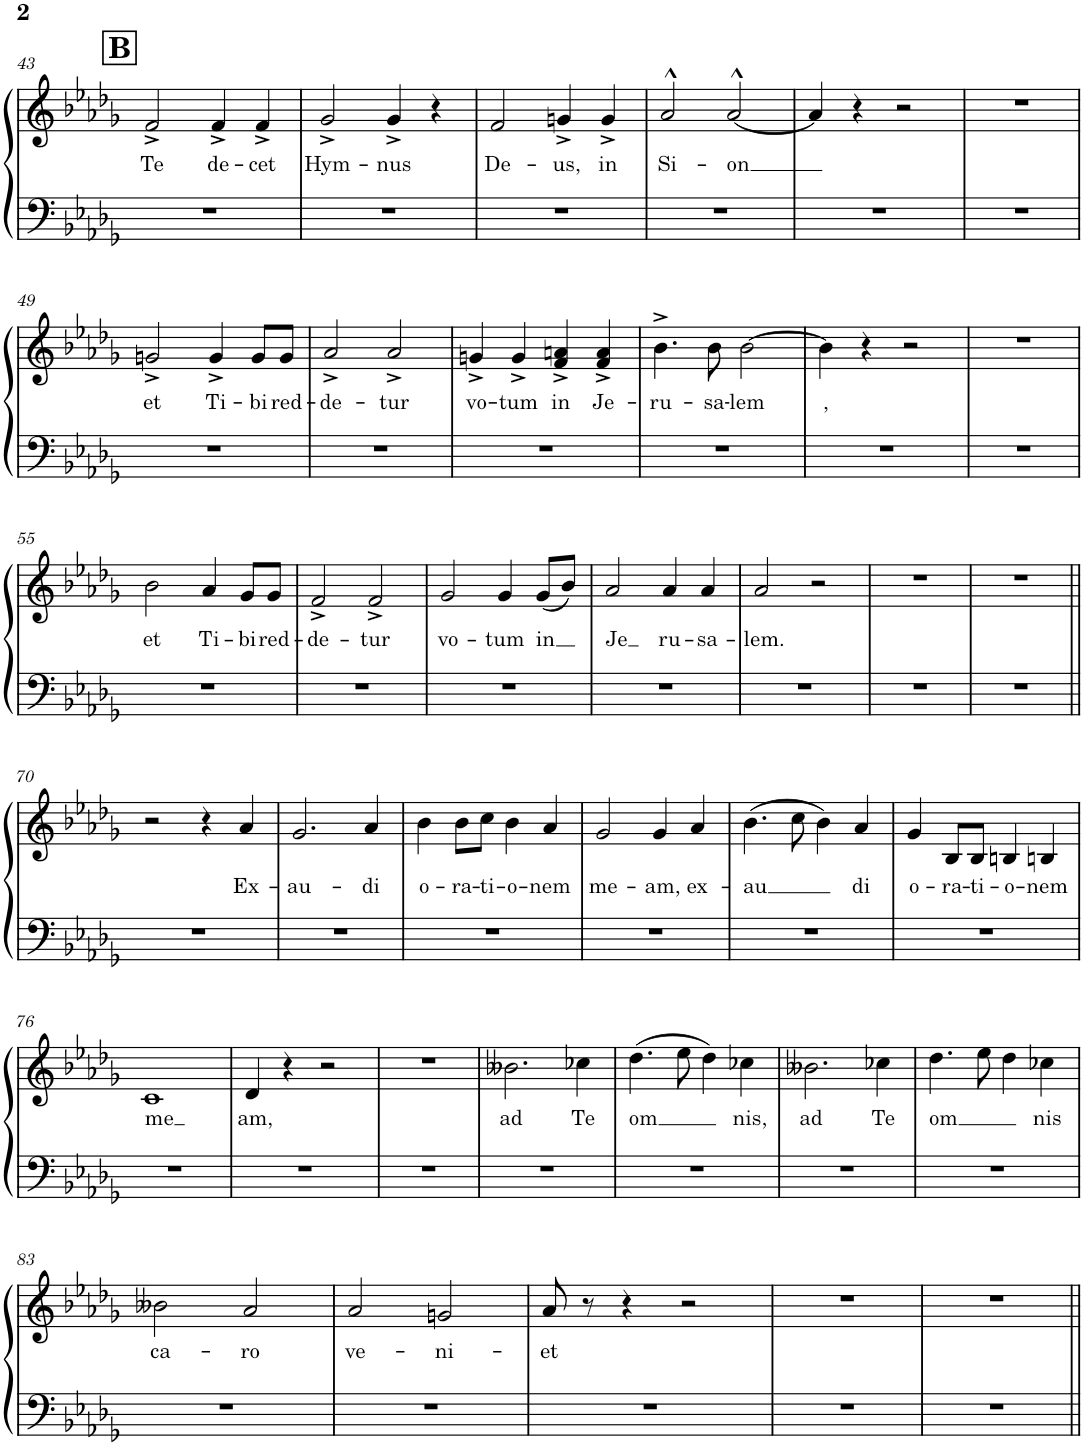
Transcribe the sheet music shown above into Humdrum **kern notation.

**kern	**kern	**text
*part1	*part1	*part1
*staff2	*staff1	*staff1
*I"Piano	*	*
*I'Pno.	*	*
!!LO:PB:g=z
*clefF4	*clefG2	*
*k[b-e-a-d-g-]	*k[b-e-a-d-g-]	*
*M4/4	*M4/4	*
*met(c)	*met(c)	*
!!LO:REH:place=s1:a:B:cj:fs=14:t=B
=43	=43	=43
!	!	!LO:LY:b
1r	2f^/	Te
!	!	!LO:LY:b
.	4f^/	de-
!	!	!LO:LY:b
.	4f^/	-cet
=44	=44	=44
!	!	!LO:LY:b
1r	2g-^/	Hym-
!	!	!LO:LY:b
.	4g-^/	-nus
.	4r	.
=45	=45	=45
!	!	!LO:LY:b
1r	2f/	De-
!	!	!LO:LY:b
.	4gn^/	-us,
!	!	!LO:LY:b
.	4g^/	in
=46	=46	=46
!	!	!LO:LY:b
1r	2a-^^/	Si-
!	!	!LO:LY:b
.	[2a-^^/	-on
=47	=47	=47
1r	4a-/]	.
.	4r	.
.	2r	.
=48	=48	=48
1r	1r	.
!!LO:LB:g=z
=49	=49	=49
!	!	!LO:LY:b
1r	2gn^/	et
!	!	!LO:LY:b
.	4g^/	Ti-
!	!	!LO:LY:b
.	8g/L	-bi
!	!	!LO:LY:b
.	8g/J	red-
=50	=50	=50
!	!	!LO:LY:b
1r	2a-^/	-de-
!	!	!LO:LY:b
.	2a-^/	-tur
=51	=51	=51
!	!	!LO:LY:b
1r	4gn^/	vo-
!	!	!LO:LY:b
.	4g^/	-tum
!	!	!LO:LY:b
.	4f/^ 4an/^	in
!	!	!LO:LY:b
.	4f/^ 4a/^	Je-
=52	=52	=52
!	!	!LO:LY:b
1r	4.b-^\	-ru-
!	!	!LO:LY:b
.	8b-\	-sa-
!	!	!LO:LY:b
.	[2b-\	-lem
=53	=53	=53
!	!	!LO:LY:b
1r	4b-\]	,
.	4r	.
.	2r	.
=54	=54	=54
1r	1r	.
!!LO:LB:g=z
=55	=55	=55
!	!	!LO:LY:b
1r	2b-\	et
!	!	!LO:LY:b
.	4a-/	Ti-
!	!	!LO:LY:b
.	8g-/L	-bi
!	!	!LO:LY:b
.	8g-/J	red-
=56	=56	=56
!	!	!LO:LY:b
1r	2f^/	-de-
!	!	!LO:LY:b
.	2f^/	-tur
=57	=57	=57
!	!	!LO:LY:b
1r	2g-/	vo-
!	!	!LO:LY:b
.	4g-/	-tum
!	!	!LO:LY:b
.	(8g-/L	in
.	8b-/J)	.
=58	=58	=58
!	!	!LO:LY:b
1r	2a-/	Je
!	!	!LO:LY:b
.	4a-/	ru-
!	!	!LO:LY:b
.	4a-/	-sa-
=59	=59	=59
!	!	!LO:LY:b
1r	2a-/	-lem.
.	2r	.
=60	=60	=60
1r	1r	.
=61	=61	=61
1r	1r	.
!!LO:LB:g=z
=70||	=70||	=70||
1r	2r	.
.	4r	.
!	!	!LO:LY:b
.	4a-/	Ex-
=71	=71	=71
!	!	!LO:LY:b
1r	2.g-/	-au-
!	!	!LO:LY:b
.	4a-/	-di
=72	=72	=72
!	!	!LO:LY:b
1r	4b-\	o-
!	!	!LO:LY:b
.	8b-\L	-ra-
!	!	!LO:LY:b
.	8cc\J	-ti-
!	!	!LO:LY:b
.	4b-\	-o-
!	!	!LO:LY:b
.	4a-/	-nem
=73	=73	=73
!	!	!LO:LY:b
1r	2g-/	me-
!	!	!LO:LY:b
.	4g-/	-am,
!	!	!LO:LY:b
.	4a-/	ex-
=74	=74	=74
!	!	!LO:LY:b
1r	(4.b-\	-au
.	8cc\	.
.	4b-\)	.
!	!	!LO:LY:b
.	4a-/	di
=75	=75	=75
!	!	!LO:LY:b
1r	4g-/	o-
!	!	!LO:LY:b
.	8B-/L	-ra-
!	!	!LO:LY:b
.	8B-/J	-ti-
!	!	!LO:LY:b
.	4Bn/	-o-
!	!	!LO:LY:b
.	4Bn/	-nem
!!LO:LB:g=z
=76	=76	=76
!	!	!LO:LY:b
1r	1c	me
=77	=77	=77
!	!	!LO:LY:b
1r	4d-/	am,
.	4r	.
.	2r	.
=78	=78	=78
1r	1r	.
=79	=79	=79
!	!	!LO:LY:b
1r	2.b--X\	ad
!	!	!LO:LY:b
.	4cc-X\	Te
=80	=80	=80
!	!	!LO:LY:b
1r	(4.dd-\	om
.	8ee-\	.
.	4dd-\)	.
!	!	!LO:LY:b
.	4cc-X\	nis,
=81	=81	=81
!	!	!LO:LY:b
1r	2.b--X\	ad
!	!	!LO:LY:b
.	4cc-X\	Te
=82	=82	=82
!	!	!LO:LY:b
1r	4.dd-\	om
.	8ee-\	.
.	4dd-\	.
!	!	!LO:LY:b
.	4cc-X\	nis
!!LO:LB:g=z
=83	=83	=83
!	!	!LO:LY:b
1r	2b--X\	ca-
!	!	!LO:LY:b
.	2a-/	-ro
=84	=84	=84
!	!	!LO:LY:b
1r	2a-/	ve-
!	!	!LO:LY:b
.	2gn/	-ni-
=85	=85	=85
!	!	!LO:LY:b
1r	8a-/	-et
.	8r	.
.	4r	.
.	2r	.
=86	=86	=86
1r	1r	.
=87	=87	=87
1r	1r	.
=||	=||	=||
*-	*-	*-
